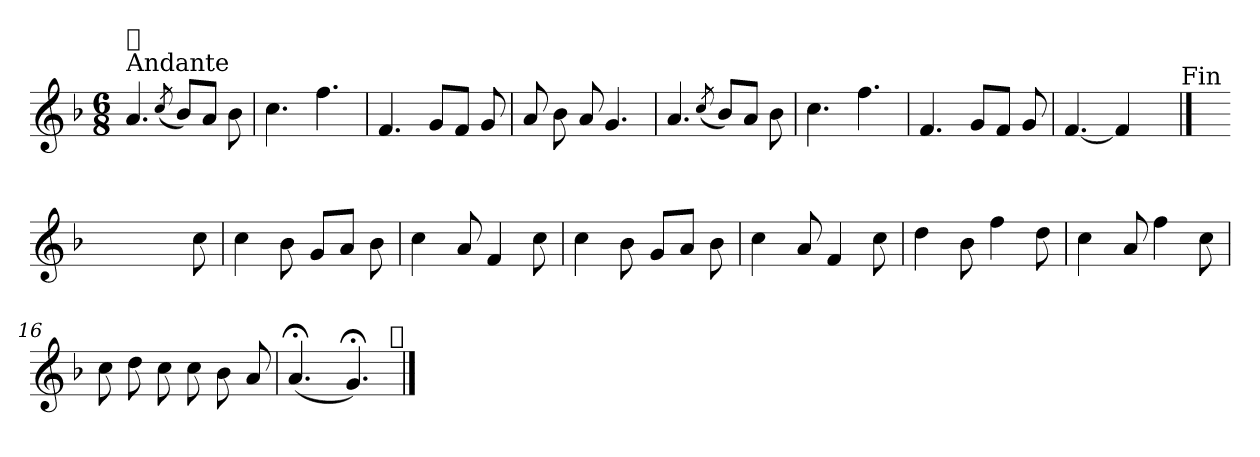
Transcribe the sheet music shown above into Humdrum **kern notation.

**kern
*part1
*staff1
*clefG2
*k[b-]
*F:
*M6/8
=1
!LO:TX:a:t=Andante
!LO:TX:a:t=𝄋
4.a/
(<8qcc/
8b-/L)
8a/J
8b-\
=2
4.cc\
4.ff\
=3
4.f/
8g/L
8f/J
8g/
=4
8a/
8b-\
8a/
4.g/
=5
4.a/
(<8qcc/
8b-/L)
8a/J
8b-\
=6
4.cc\
4.ff\
=7
4.f/
8g/L
8f/J
8g/
!!LO:LB:g=z
=8
[4.f/
4f/]
8ryy
!LO:TX:a:t=Fin
==9
2ryy
8ryy
8cc\
=10
4cc\
8b-\
8g/L
8a/J
8b-\
=11
4cc\
8a/
4f/
8cc\
=12
4cc\
8b-\
8g/L
8a/J
8b-\
=13
4cc\
8a/
4f/
8cc\
=14
4dd\
8b-\
4ff\
8dd\
!!LO:LB:g=z
=15
4cc\
8a/
4ff\
8cc\
=16
8cc\
8dd\
8cc\
8cc\
8b-\
8a/
=17
(<4.a;</
4.g;</)
!LO:TX:a:t=𝄋
==
*-
